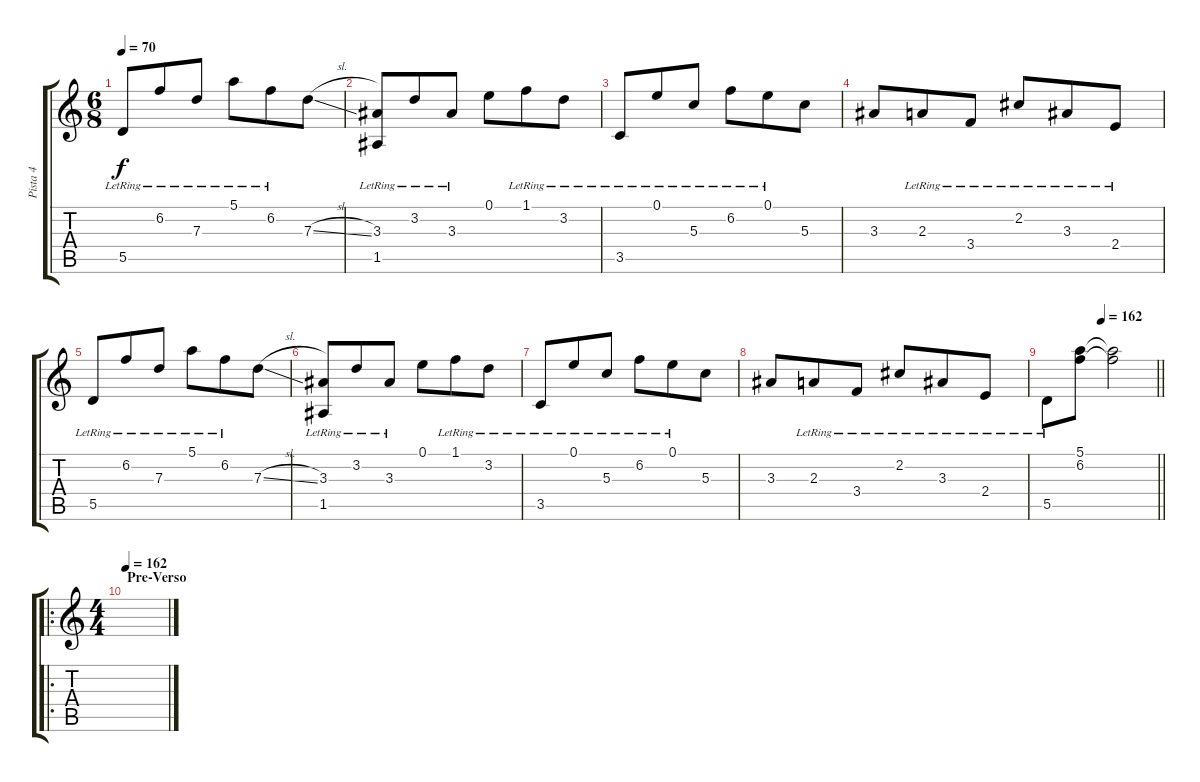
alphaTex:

\track ("Pista 4" "Pista 4") {instrument electricguitarjazz}
\staff {score tabs}
\tuning (E4 B3 G3 D3 A2 D2) {hide}
\ts (6 8)
\tempo 70
\clef g2
\ks c
5.5{lr}.8{dy f} 6.2{lr}.8 7.3{lr}.8 5.1{lr}.8 6.2{lr}.8 7.3{sl}.8 |
(3.3{lr} 1.5{lr}).8 3.2{lr}.8 3.3{lr}.8 0.1.8 1.1{lr}.8 3.2{lr}.8 |
3.5{lr}.8 0.1{lr}.8 5.3{lr}.8 6.2{lr}.8 0.1{lr}.8 5.3.8 |
3.3.8 2.3{lr}.8 3.4{lr}.8 2.2{lr}.8 3.3{lr}.8 2.4{lr}.8 |
5.5{lr}.8 6.2{lr}.8 7.3{lr}.8 5.1{lr}.8 6.2{lr}.8 7.3{sl}.8 |
(3.3{lr} 1.5{lr}).8 3.2{lr}.8 3.3{lr}.8 0.1.8 1.1{lr}.8 3.2{lr}.8 |
3.5{lr}.8 0.1{lr}.8 5.3{lr}.8 6.2{lr}.8 0.1{lr}.8 5.3.8 |
3.3.8 2.3{lr}.8 3.4{lr}.8 2.2{lr}.8 3.3{lr}.8 2.4{lr}.8 |
\tempo (162 0.5)
\barLineRight lightlight
5.5{lr}.8 (5.1 6.2).8 (5.1{t} 6.2{t}).2 |
\ro
\ts (4 4)
\section ("" "Pre-Verso")
\tempo 162
